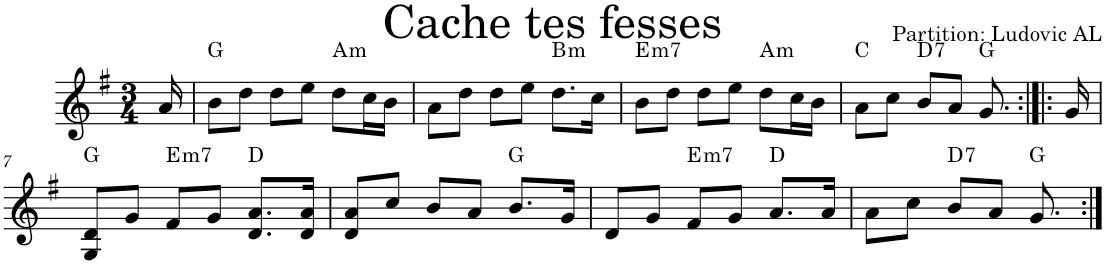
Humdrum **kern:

**kern	**harte
*part1	*part1
*staff1	*
*I"Violon	*
*I'Vln.	*
*clefG2	*
*k[f#]	*
*M3/4	*
=1	=1
16a/	.
=2	=2
8b\L	G:maj
8dd\J	.
8dd\L	.
8ee\J	.
!	!LO:H:kt=m
8dd\L	A:min
16cc\L	.
16b\JJ	.
=3	=3
8a\L	.
8dd\J	.
8dd\L	.
8ee\J	.
!	!LO:H:kt=m
8.dd\L	B:min
16cc\Jk	.
=4	=4
!	!LO:H:kt=m7
8b\L	E:min7
8dd\J	.
8dd\L	.
8ee\J	.
!	!LO:H:kt=m
8dd\L	A:min
16cc\L	.
16b\JJ	.
=5	=5
8a\L	C:maj
8cc\J	.
!	!LO:H:kt=7
8b/L	D:7
8a/J	.
8.g/	G:maj
=6:|!|:	=6:|!|:
16g/	.
!!LO:LB:g=z
=7	=7
8G/ 8d/L	G:maj
8g/J	.
!	!LO:H:kt=m7
8f#/L	E:min7
8g/J	.
8.d/ 8.a/L	D:maj
16d/ 16a/Jk	.
=8	=8
8d/ 8a/L	.
8cc/J	.
8b/L	.
8a/J	.
8.b/L	G:maj
16g/Jk	.
=9	=9
8d/L	.
8g/J	.
!	!LO:H:kt=m7
8f#/L	E:min7
8g/J	.
8.a/L	D:maj
16a/Jk	.
=10	=10
8a\L	.
8cc\J	.
!	!LO:H:kt=7
8b/L	D:7
8a/J	.
8.g/	G:maj
=:|!	=:|!
*-	*-
